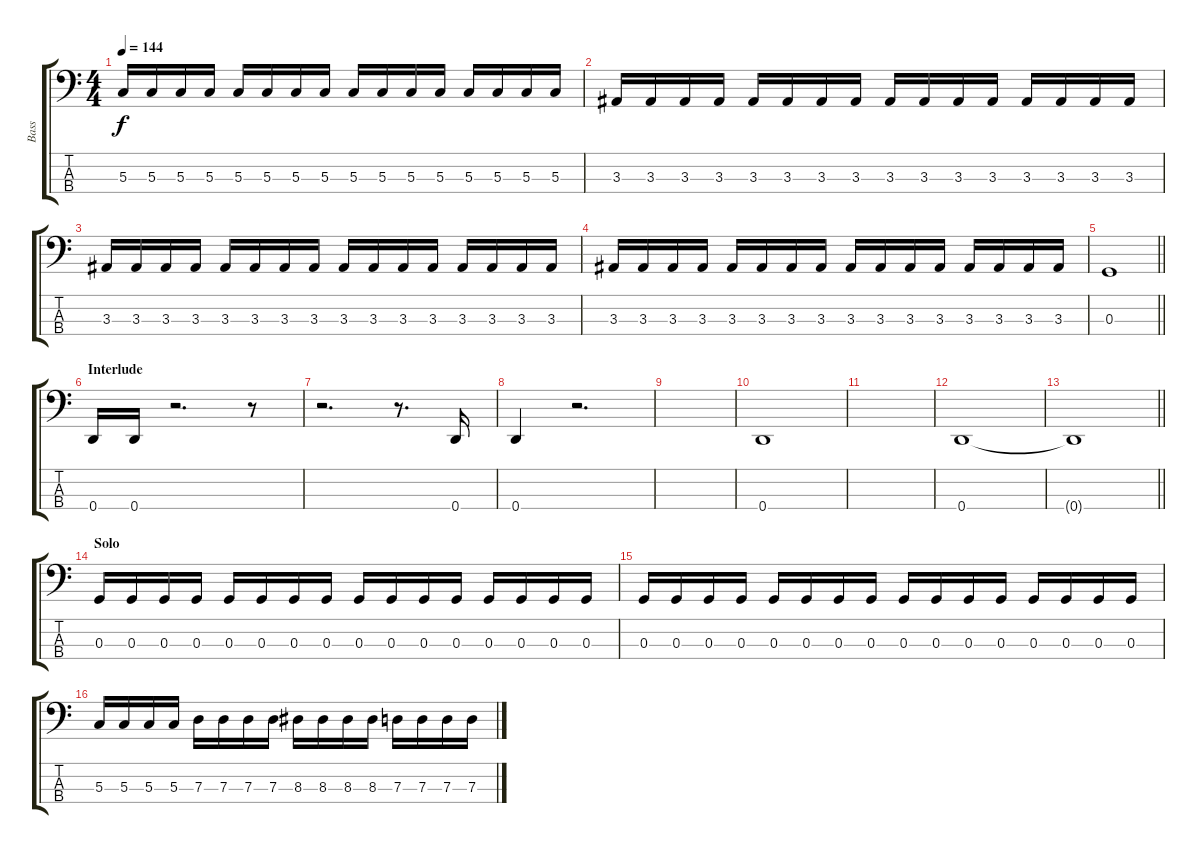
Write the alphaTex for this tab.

\track ("Bass" "Bass") {instrument electricbassfinger}
\staff {score tabs}
\tuning (F2 C2 G1 D1) {hide}
\ts (4 4)
\tempo 144
\clef f4
\ks c
5.3.16{dy f} 5.3.16 5.3.16 5.3.16 5.3.16 5.3.16 5.3.16 5.3.16 5.3.16 5.3.16 5.3.16 5.3.16 5.3.16 5.3.16 5.3.16 5.3.16 |
3.3.16 3.3.16 3.3.16 3.3.16 3.3.16 3.3.16 3.3.16 3.3.16 3.3.16 3.3.16 3.3.16 3.3.16 3.3.16 3.3.16 3.3.16 3.3.16 |
3.3.16 3.3.16 3.3.16 3.3.16 3.3.16 3.3.16 3.3.16 3.3.16 3.3.16 3.3.16 3.3.16 3.3.16 3.3.16 3.3.16 3.3.16 3.3.16 |
3.3.16 3.3.16 3.3.16 3.3.16 3.3.16 3.3.16 3.3.16 3.3.16 3.3.16 3.3.16 3.3.16 3.3.16 3.3.16 3.3.16 3.3.16 3.3.16 |
\barLineRight lightlight
0.3.1 |
\section ("" "Interlude")
0.4.16 0.4.16 r.2{d} r.8 |
r.2{d} r.8{d} 0.4.16 |
0.4.4 r.2{d} |
|
0.4.1 |
|
0.4.1 |
\barLineRight lightlight
0.4{t}.1 |
\section ("" "Solo")
0.3.16 0.3.16 0.3.16 0.3.16 0.3.16 0.3.16 0.3.16 0.3.16 0.3.16 0.3.16 0.3.16 0.3.16 0.3.16 0.3.16 0.3.16 0.3.16 |
0.3.16 0.3.16 0.3.16 0.3.16 0.3.16 0.3.16 0.3.16 0.3.16 0.3.16 0.3.16 0.3.16 0.3.16 0.3.16 0.3.16 0.3.16 0.3.16 |
5.3.16 5.3.16 5.3.16 5.3.16 7.3.16 7.3.16 7.3.16 7.3.16 8.3.16 8.3.16 8.3.16 8.3.16 7.3.16 7.3.16 7.3.16 7.3.16
